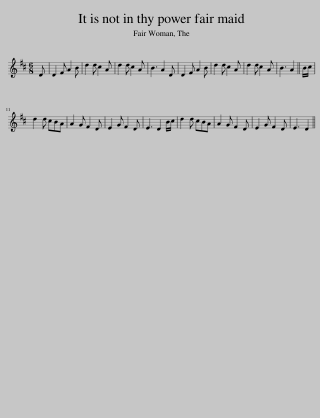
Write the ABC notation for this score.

X:1
L:1/8
M:6/8
I:linebreak $
K:D
V:1 treble
V:1
 D | D2 F A2 B | d2 d c2 A | d2 d c2 A | B3 A2 D | %5
 D2 F A2 B | d2 d c2 A | d2 d c2 A | B3 A2 || B/c/ |$ %10
 d2 d cBA | A2 G F2 D | E2 G F2 D | E3 D2 B/c/ | d2 d cBA | %15
 A2 G F2 D | E2 G F2 D | E3 D2 || %18
